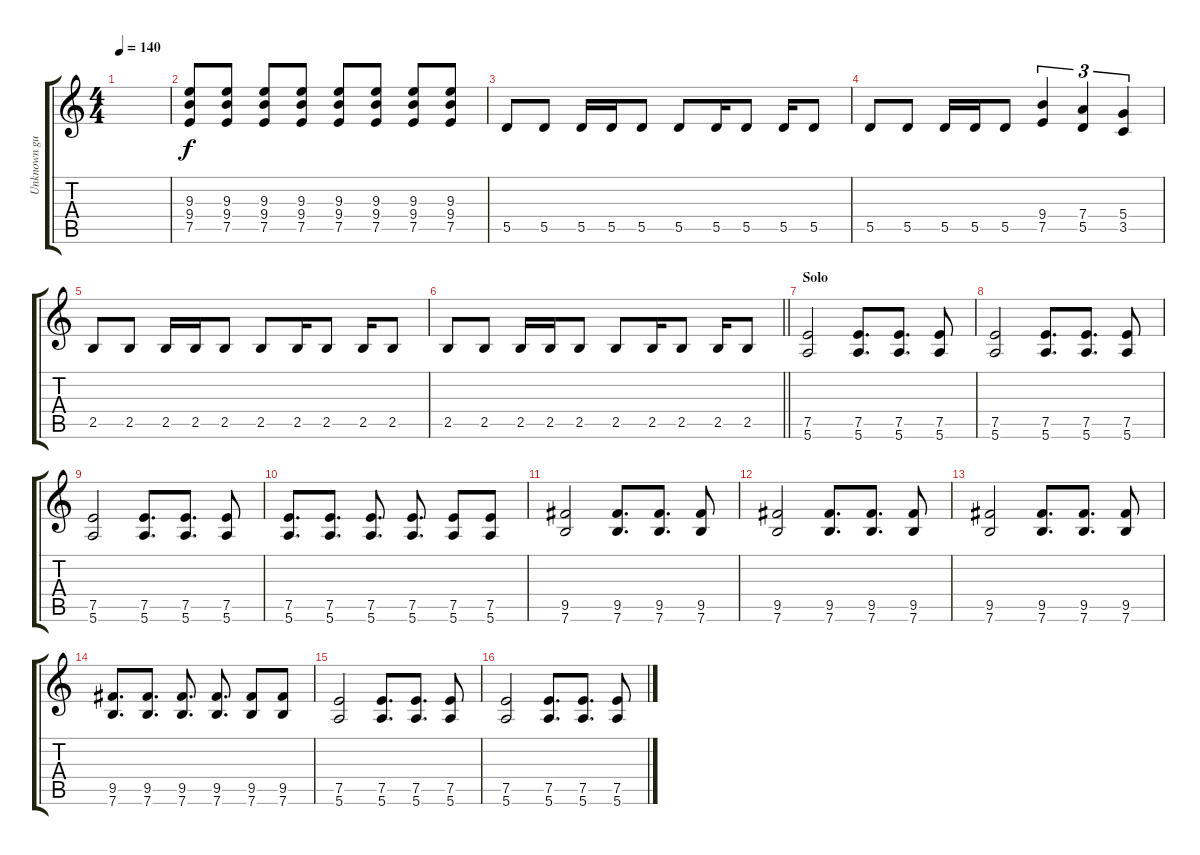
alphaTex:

\track ("Unknown guy (guitar)" "Unknown gu") {instrument overdrivenguitar}
\staff {score tabs}
\tuning (E4 B3 G3 D3 A2 E2) {hide}
\ts (4 4)
\tempo 140
\clef g2
\ks c
|
(9.3 9.4 7.5).8 (9.3 9.4 7.5).8 (9.3 9.4 7.5).8 (9.3 9.4 7.5).8 (9.3 9.4 7.5).8 (9.3 9.4 7.5).8 (9.3 9.4 7.5).8 (9.3 9.4 7.5).8 |
5.5.8 5.5.8 5.5.16 5.5.16 5.5.8 5.5.8 5.5.16 5.5.8 5.5.16 5.5.8 |
5.5.8 5.5.8 5.5.16 5.5.16 5.5.8 (9.4 7.5).4{tu (3 2)} (7.4 5.5).4{tu (3 2)} (5.4 3.5).4{tu (3 2)} |
2.5.8 2.5.8 2.5.16 2.5.16 2.5.8 2.5.8 2.5.16 2.5.8 2.5.16 2.5.8 |
\barLineRight lightlight
2.5.8 2.5.8 2.5.16 2.5.16 2.5.8 2.5.8 2.5.16 2.5.8 2.5.16 2.5.8 |
\section ("" "Solo")
(7.5 5.6).2{dy f} (7.5 5.6).8{d} (7.5 5.6).8{d} (7.5 5.6).8 |
(7.5 5.6).2 (7.5 5.6).8{d} (7.5 5.6).8{d} (7.5 5.6).8 |
(7.5 5.6).2 (7.5 5.6).8{d} (7.5 5.6).8{d} (7.5 5.6).8 |
(7.5 5.6).8{d} (7.5 5.6).8{d} (7.5 5.6).8{d} (7.5 5.6).8{d} (7.5 5.6).8 (7.5 5.6).8 |
(9.5 7.6).2 (9.5 7.6).8{d} (9.5 7.6).8{d} (9.5 7.6).8 |
(9.5 7.6).2 (9.5 7.6).8{d} (9.5 7.6).8{d} (9.5 7.6).8 |
(9.5 7.6).2 (9.5 7.6).8{d} (9.5 7.6).8{d} (9.5 7.6).8 |
(9.5 7.6).8{d} (9.5 7.6).8{d} (9.5 7.6).8{d} (9.5 7.6).8{d} (9.5 7.6).8 (9.5 7.6).8 |
(7.5 5.6).2 (7.5 5.6).8{d} (7.5 5.6).8{d} (7.5 5.6).8 |
(7.5 5.6).2 (7.5 5.6).8{d} (7.5 5.6).8{d} (7.5 5.6).8
